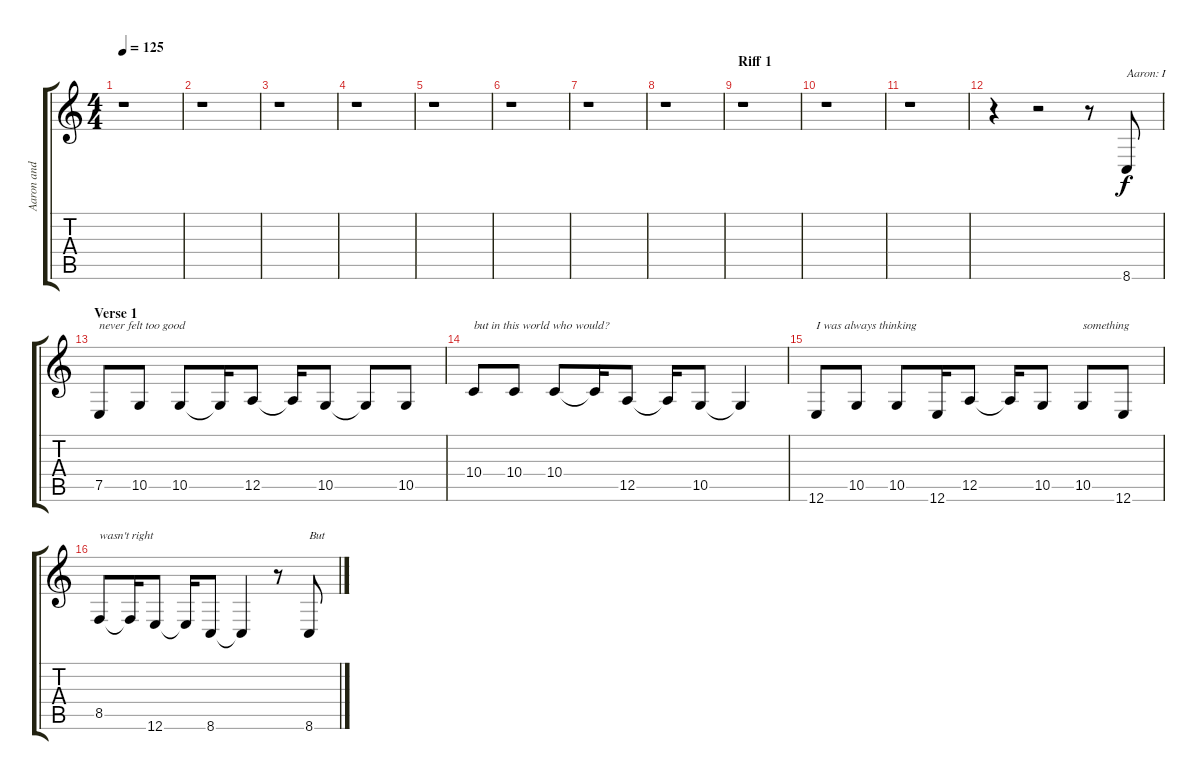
\track ("Aaron and Scott (Lead Vocals)" "Aaron and ") {instrument clarinet}
\staff {score tabs}
\tuning (E4 B3 G3 D3 A2 E2) {hide}
\ts (4 4)
\tempo 125
\clef g2
\ks c
r.1{dy f instrument clarinet} |
r.1 |
r.1 |
r.1 |
r.1 |
r.1 |
r.1 |
r.1 |
\section ("" "Riff 1")
r.1 |
r.1 |
r.1 |
r.4 r.2 r.8 8.6.8{txt "Aaron: I"} |
\section ("" "Verse 1")
7.5.8{txt "never felt too good"} 10.5.8 10.5.8 10.5{t}.16 12.5.8 12.5{t}.16 10.5.8 10.5{t}.8 10.5.8 |
10.4.8{txt "but in this world who would?"} 10.4.8 10.4.8 10.4{t}.16 12.5.8 12.5{t}.16 10.5.8 10.5{t}.4 |
12.6.8{txt "I was always thinking"} 10.5.8 10.5.8 12.6.16 12.5.8 12.5{t}.16 10.5.8 10.5.8{txt "something"} 12.6.8 |
8.5.8{txt "wasn't right"} 8.5{t}.16 12.6.8 12.6{t}.16 8.6.8 8.6{t}.4 r.8 8.6.8{txt "But"}
